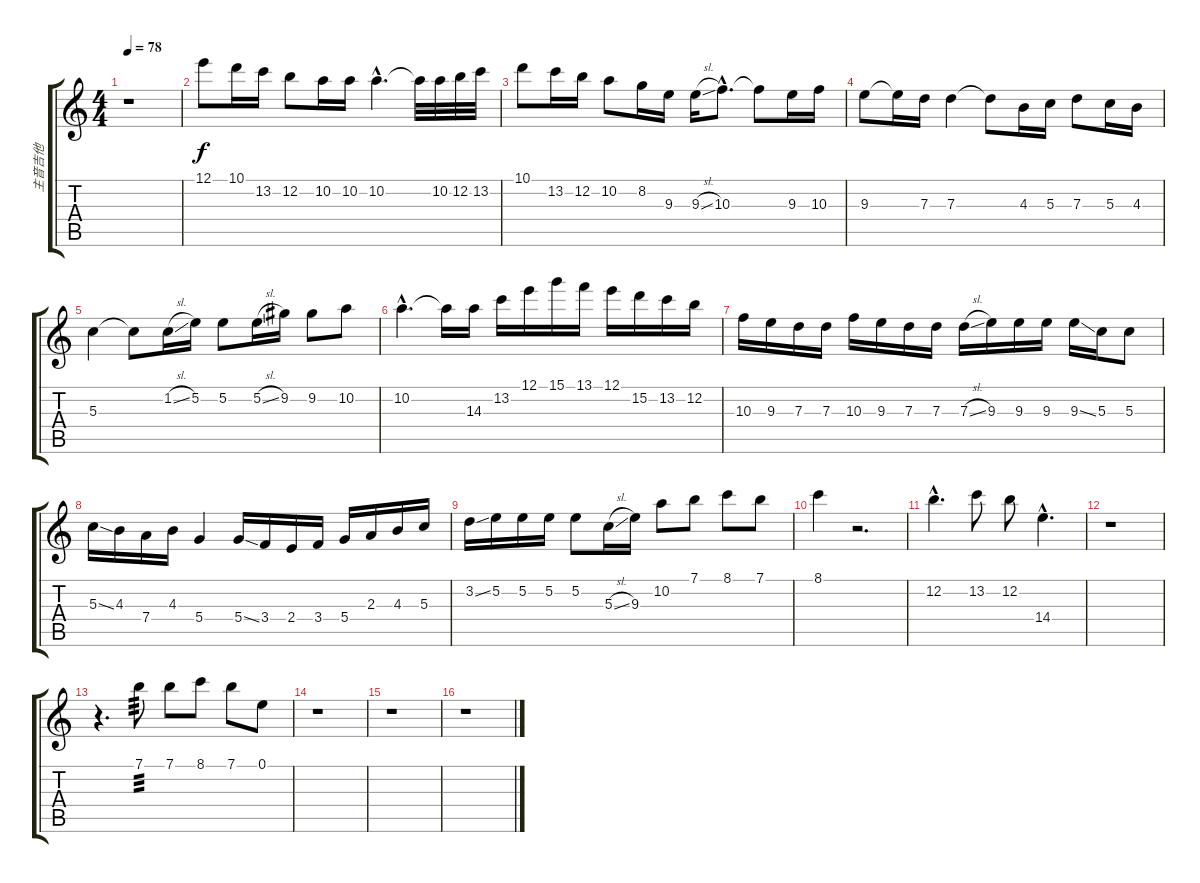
\track ("主音吉他" "主音吉他") {instrument acousticguitarsteel}
\staff {score tabs}
\tuning (E4 B3 G3 D3 A2 E2) {hide}
\ts (4 4)
\tempo 78
\clef g2
\ks c
r.1{dy f} |
12.1.8{volume 16} 10.1.16 13.2.16 12.2.8 10.2.16 10.2.16 10.2{hac}.4{d} 10.2{t}.32 10.2.32 12.2.32 13.2.32 |
10.1.8 13.2.16 12.2.16 10.2.8 8.2.16 9.3.16 9.3{sl}.16 10.3{hac}.8{d} 10.3{t}.8 9.3.16 10.3.16 |
9.3.8 9.3{t}.16 7.3.16 7.3.4 7.3{t}.8 4.3.16 5.3.16 7.3.8 5.3.16 4.3.16 |
5.3.4 5.3{t}.8 1.2{sl}.16 5.2.16 5.2.8 5.2{sl}.16 9.2.16 9.2.8 10.2.8 |
10.2{hac}.4{d} 10.2{t}.16 14.3.16 13.2.16 12.1.16 15.1.16 13.1.16 12.1.16 15.2.16 13.2.16 12.2.16 |
10.3.16 9.3.16 7.3.16 7.3.16 10.3.16 9.3.16 7.3.16 7.3.16 7.3{sl}.16 9.3.16 9.3.16 9.3.16 9.3{ss}.16 5.3.16 5.3.8 |
5.3{ss}.16 4.3.16 7.4.16 4.3.16 5.4.4 5.4{ss}.16 3.4.16 2.4.16 3.4.16 5.4.16 2.3.16 4.3.16 5.3.16 |
3.2{ss}.16 5.2.16 5.2.16 5.2.16 5.2.8 5.3{sl}.16 9.3.16 10.2.8 7.1.8 8.1.8 7.1.8 |
8.1.4 r.2{d} |
12.2{hac}.4{d} 13.2.8 12.2.8 14.4{hac}.4{d} |
r.1 |
r.4{d} 7.1.8{tp 3} 7.1.8 8.1.8 7.1.8 0.1.8 |
r.1 |
r.1 |
r.1
